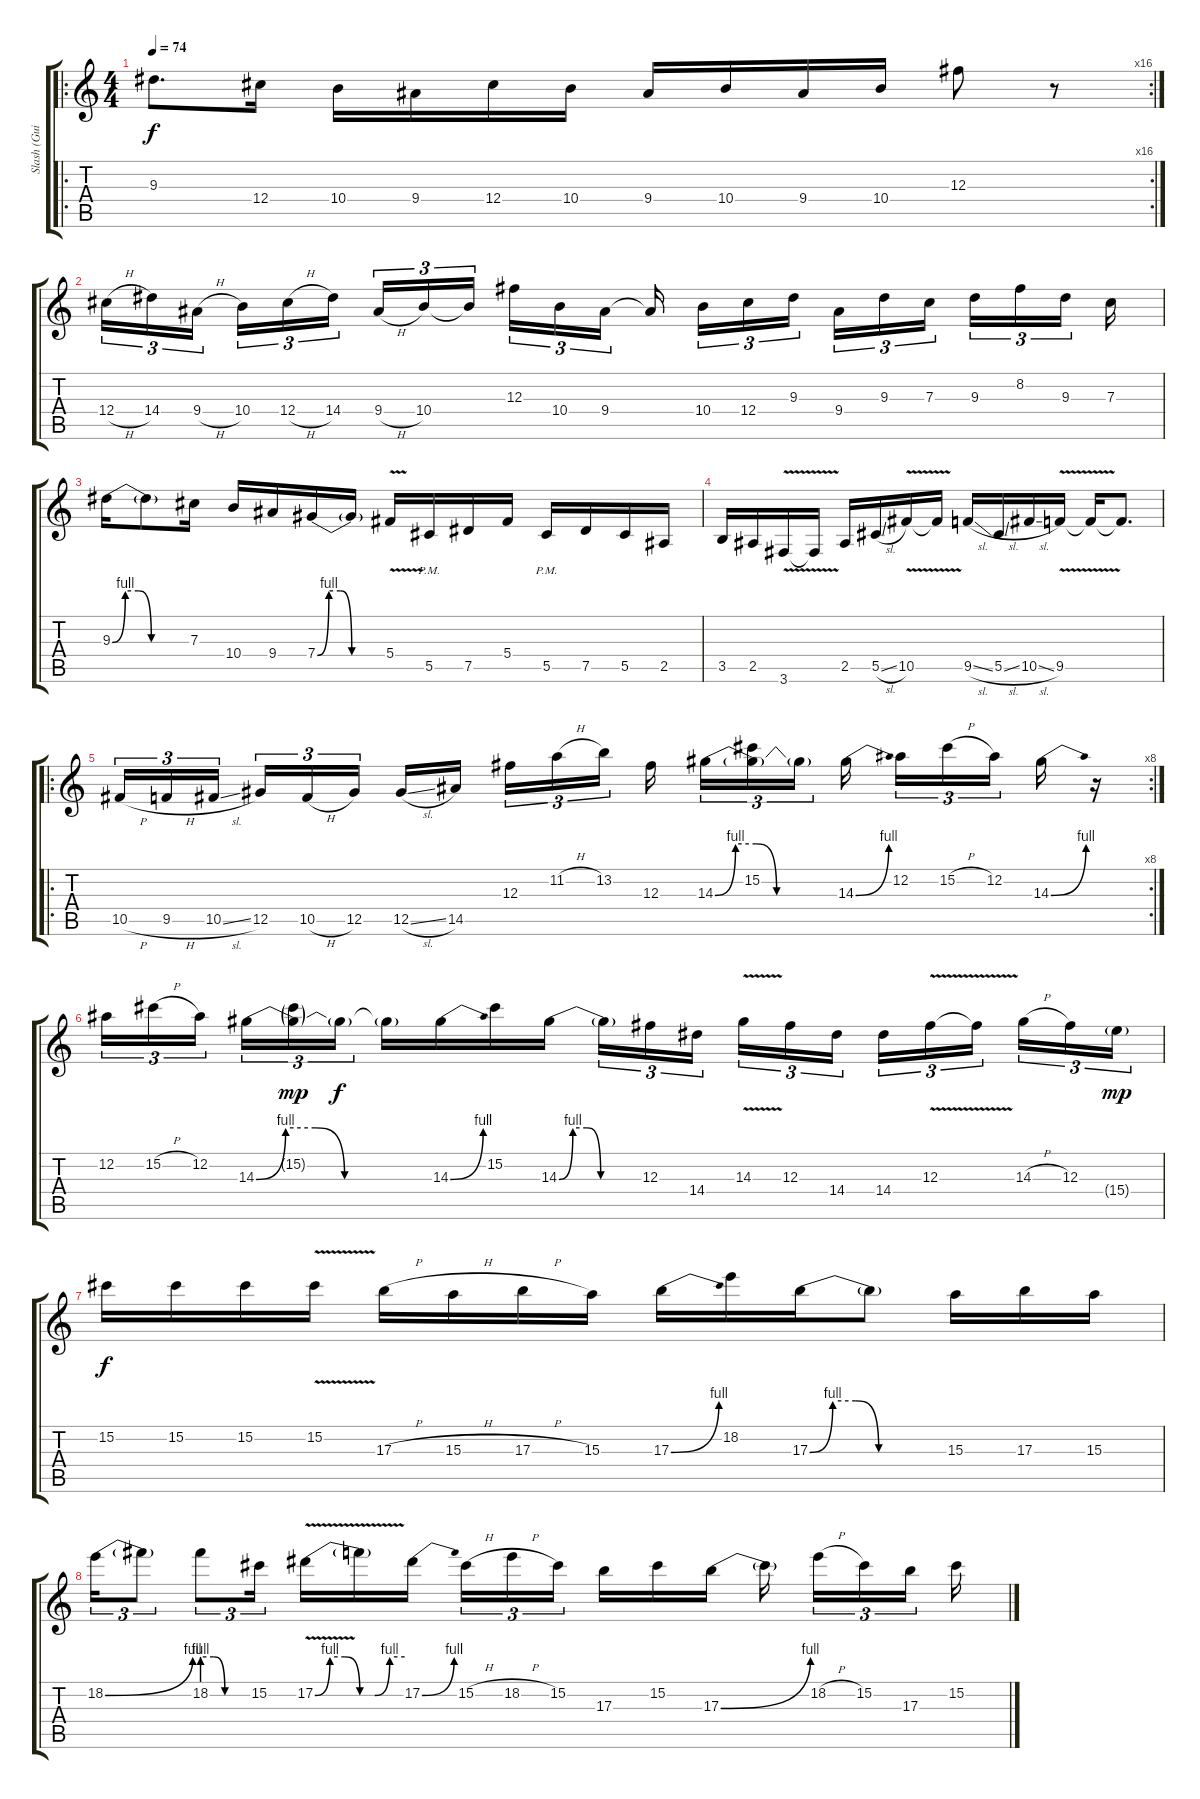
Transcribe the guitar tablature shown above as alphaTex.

\track ("Slash (Guitar - 6 Strings)" "Slash (Gui") {instrument distortionguitar}
\staff {score tabs}
\tuning (Eb4 Bb3 Gb3 Db3 Ab2 Eb2) {hide}
\ro
\rc 16
\ts (4 4)
\tempo 74
\clef g2
\ks c
9.3.8{d dy f} 12.4.16 10.4.16 9.4.16 12.4.16 10.4.16 9.4.16 10.4.16 9.4.16 10.4.16 12.3.8 r.8 |
12.4{h}.16{tu (3 2)} 14.4.16{tu (3 2)} 9.4{h}.16{tu (3 2) beam splitsecondary} 10.4.16{tu (3 2)} 12.4{h}.16{tu (3 2)} 14.4.16{tu (3 2)} 9.4{h}.16{tu (3 2)} 10.4.16{tu (3 2)} 10.4{t}.16{tu (3 2) beam splitsecondary} 12.3.16{tu (3 2)} 10.4.16{tu (3 2)} 9.4.16{tu (3 2)} 9.4{t}.16{beam splitsecondary} 10.4.16{tu (3 2)} 12.4.16{tu (3 2)} 9.3.16{tu (3 2) beam splitsecondary} 9.4.16{tu (3 2)} 9.3.16{tu (3 2)} 7.3.16{tu (3 2) beam splitsecondary} 9.3.16{tu (3 2)} 8.2.16{tu (3 2)} 9.3.16{tu (3 2) beam splitsecondary} 7.3.16 |
9.3{be (custom 0 0 10 4 20 4 30 0 60 0)}.16 9.3{t}.8 7.3.16 10.4.16 9.4.16 7.4{be (custom 0 0 10 4 20 4 30 0 60 0)}.16 7.4{t}.16 5.4{v}.16 5.5{pm}.16 7.5.16 5.4.16 5.5{pm}.16 7.5.16 5.5.16 2.5.16 |
3.5.16 2.5.16 3.6{v}.16 3.6{t}.16 2.5.16 5.5{sl}.16 10.5{v}.16 10.5{t}.16 9.5{sl}.16 5.5{sl}.16 10.5{sl}.16 9.5{v}.16 9.5{t}.16 9.5{t}.8{d} |
\ro
\rc 8
10.5{h}.16{tu (3 2)} 9.5{h}.16{tu (3 2)} 10.5{sl}.16{tu (3 2) beam splitsecondary} 12.5.16{tu (3 2)} 10.5{h}.16{tu (3 2)} 12.5.16{tu (3 2)} 12.5{sl}.16 14.5.16{beam splitsecondary} 12.3.16{tu (3 2)} 11.2{h}.16{tu (3 2)} 13.2.16{tu (3 2)} 12.3.16{beam splitsecondary} 14.3{be (custom 0 0 10 4 20 4 30 0 60 0)}.16{tu (3 2)} (15.2 14.3{t}).16{tu (3 2)} 14.3{t}.16{tu (3 2) beam splitsecondary} 14.3{be (bend 0 0 60 4)}.16 12.2.16{tu (3 2)} 15.2{h}.16{tu (3 2)} 12.2.16{tu (3 2) beam splitsecondary} 14.3{be (bend 0 0 60 4)}.16 r.16 |
12.2.16{tu (3 2)} 15.2{h}.16{tu (3 2)} 12.2.16{tu (3 2) beam splitsecondary} 14.3{be (custom 0 0 10 4 20 4 30 0 60 0)}.16{tu (3 2)} (15.2{g} 14.3{t}).16{tu (3 2) dy mp} 14.3{t}.16{tu (3 2) dy f} 14.3{t}.16 14.3{be (bend 0 0 60 4)}.16 15.2.16 14.3{be (custom 0 0 10 4 20 4 30 0 60 0)}.16 14.3{t}.16{tu (3 2)} 12.3.16{tu (3 2)} 14.4.16{tu (3 2) beam splitsecondary} 14.3{v}.16{tu (3 2)} 12.3.16{tu (3 2)} 14.4.16{tu (3 2)} 14.4.16{tu (3 2)} 12.3{v}.16{tu (3 2)} 12.3{t}.16{tu (3 2) beam splitsecondary} 14.3{h}.16{tu (3 2)} 12.3.16{tu (3 2)} 15.4{g}.16{tu (3 2) dy mp} |
15.2.16{dy f} 15.2.16 15.2.16 15.2{v}.16 17.3{h}.16 15.3{h}.16 17.3{h}.16 15.3.16 17.3{be (bend 0 0 60 4)}.16 18.2.16 17.3{be (custom 0 0 10 4 20 4 30 0 60 0)}.16 17.3{t}.8 15.3.16 17.3.16 15.3.16 |
18.2{be (bend 0 0 60 4)}.16{tu (3 2)} 18.2{t}.8{tu (3 2)} 18.2{be (custom 0 4 15 4 30 0 60 0)}.8{tu (3 2)} 15.2.16{tu (3 2)} 17.2{be (custom 0 0 10 4 20 4 30 0 40 0 50 4 60 4) v}.16 17.2{t}.16 17.2{be (bend 0 0 60 4)}.16{beam splitsecondary} 15.2{h}.16{tu (3 2)} 18.2{h}.16{tu (3 2)} 15.2.16{tu (3 2) beam splitsecondary} 17.3.16 15.2.16 17.3{be (bend 0 0 60 4)}.16 17.3{t}.16{beam splitsecondary} 18.2{h}.16{tu (3 2)} 15.2.16{tu (3 2)} 17.3.16{tu (3 2) beam splitsecondary} 15.2.16
